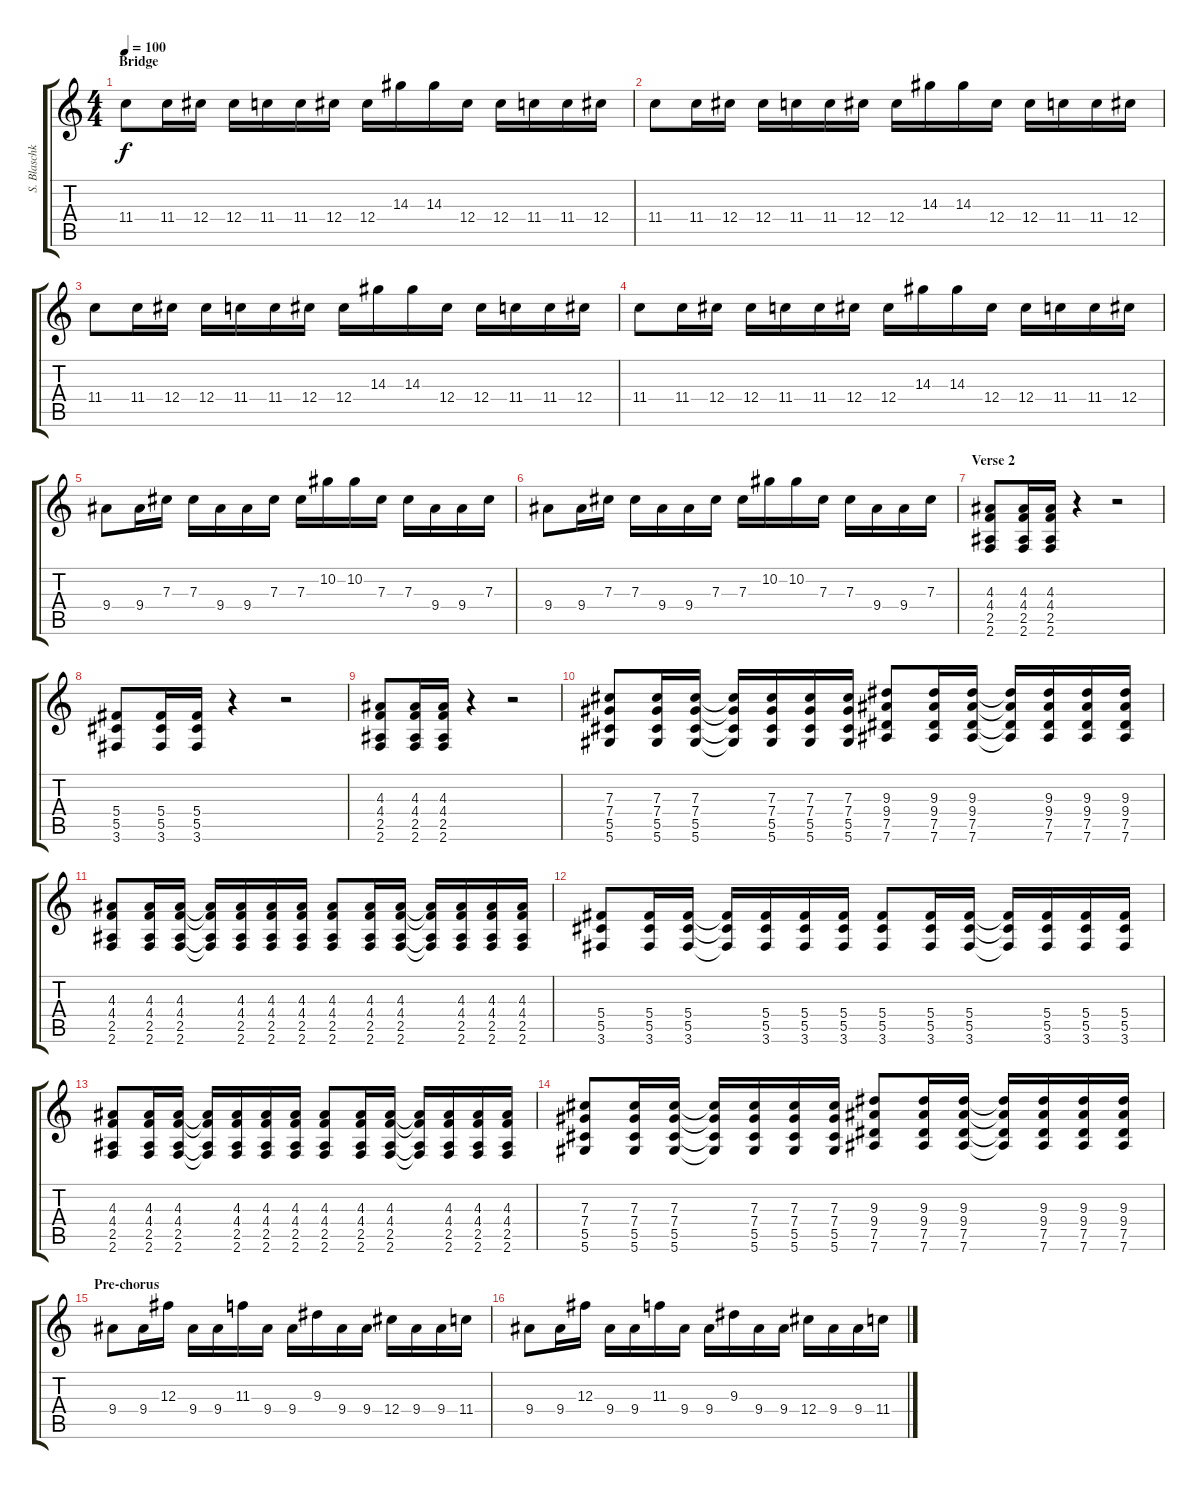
\track ("S. Blaschke" "S. Blaschk") {instrument distortionguitar}
\staff {score tabs}
\tuning (Eb4 Bb3 Gb3 Db3 Ab2 Eb2) {hide}
\ts (4 4)
\section ("" "Bridge")
\tempo 100
\clef g2
\ks c
11.4.8{dy f} 11.4.16 12.4.16 12.4.16 11.4.16 11.4.16 12.4.16 12.4.16 14.3.16 14.3.16 12.4.16 12.4.16 11.4.16 11.4.16 12.4.16 |
11.4.8 11.4.16 12.4.16 12.4.16 11.4.16 11.4.16 12.4.16 12.4.16 14.3.16 14.3.16 12.4.16 12.4.16 11.4.16 11.4.16 12.4.16 |
11.4.8 11.4.16 12.4.16 12.4.16 11.4.16 11.4.16 12.4.16 12.4.16 14.3.16 14.3.16 12.4.16 12.4.16 11.4.16 11.4.16 12.4.16 |
11.4.8 11.4.16 12.4.16 12.4.16 11.4.16 11.4.16 12.4.16 12.4.16 14.3.16 14.3.16 12.4.16 12.4.16 11.4.16 11.4.16 12.4.16 |
9.4.8 9.4.16 7.3.16 7.3.16 9.4.16 9.4.16 7.3.16 7.3.16 10.2.16 10.2.16 7.3.16 7.3.16 9.4.16 9.4.16 7.3.16 |
9.4.8 9.4.16 7.3.16 7.3.16 9.4.16 9.4.16 7.3.16 7.3.16 10.2.16 10.2.16 7.3.16 7.3.16 9.4.16 9.4.16 7.3.16 |
\section ("" "Verse 2")
(4.3 4.4 2.5 2.6).8 (4.3 4.4 2.5 2.6).16 (4.3 4.4 2.5 2.6).16 r.4 r.2 |
(5.4 5.5 3.6).8 (5.4 5.5 3.6).16 (5.4 5.5 3.6).16 r.4 r.2 |
(4.3 4.4 2.5 2.6).8 (4.3 4.4 2.5 2.6).16 (4.3 4.4 2.5 2.6).16 r.4 r.2 |
(7.3 7.4 5.5 5.6).8 (7.3 7.4 5.5 5.6).16 (7.3 7.4 5.5 5.6).16 (7.3{t} 7.4{t} 5.5{t} 5.6{t}).16 (7.3 7.4 5.5 5.6).16 (7.3 7.4 5.5 5.6).16 (7.3 7.4 5.5 5.6).16 (9.3 9.4 7.5 7.6).8 (9.3 9.4 7.5 7.6).16 (9.3 9.4 7.5 7.6).16 (9.3{t} 9.4{t} 7.5{t} 7.6{t}).16 (9.3 9.4 7.5 7.6).16 (9.3 9.4 7.5 7.6).16 (9.3 9.4 7.5 7.6).16 |
(4.3 4.4 2.5 2.6).8 (4.3 4.4 2.5 2.6).16 (4.3 4.4 2.5 2.6).16 (4.3{t} 4.4{t} 2.5{t} 2.6{t}).16 (4.3 4.4 2.5 2.6).16 (4.3 4.4 2.5 2.6).16 (4.3 4.4 2.5 2.6).16 (4.3 4.4 2.5 2.6).8 (4.3 4.4 2.5 2.6).16 (4.3 4.4 2.5 2.6).16 (4.3{t} 4.4{t} 2.5{t} 2.6{t}).16 (4.3 4.4 2.5 2.6).16 (4.3 4.4 2.5 2.6).16 (4.3 4.4 2.5 2.6).16 |
(5.4 5.5 3.6).8 (5.4 5.5 3.6).16 (5.4 5.5 3.6).16 (5.4{t} 5.5{t} 3.6{t}).16 (5.4 5.5 3.6).16 (5.4 5.5 3.6).16 (5.4 5.5 3.6).16 (5.4 5.5 3.6).8 (5.4 5.5 3.6).16 (5.4 5.5 3.6).16 (5.4{t} 5.5{t} 3.6{t}).16 (5.4 5.5 3.6).16 (5.4 5.5 3.6).16 (5.4 5.5 3.6).16 |
(4.3 4.4 2.5 2.6).8 (4.3 4.4 2.5 2.6).16 (4.3 4.4 2.5 2.6).16 (4.3{t} 4.4{t} 2.5{t} 2.6{t}).16 (4.3 4.4 2.5 2.6).16 (4.3 4.4 2.5 2.6).16 (4.3 4.4 2.5 2.6).16 (4.3 4.4 2.5 2.6).8 (4.3 4.4 2.5 2.6).16 (4.3 4.4 2.5 2.6).16 (4.3{t} 4.4{t} 2.5{t} 2.6{t}).16 (4.3 4.4 2.5 2.6).16 (4.3 4.4 2.5 2.6).16 (4.3 4.4 2.5 2.6).16 |
(7.3 7.4 5.5 5.6).8 (7.3 7.4 5.5 5.6).16 (7.3 7.4 5.5 5.6).16 (7.3{t} 7.4{t} 5.5{t} 5.6{t}).16 (7.3 7.4 5.5 5.6).16 (7.3 7.4 5.5 5.6).16 (7.3 7.4 5.5 5.6).16 (9.3 9.4 7.5 7.6).8 (9.3 9.4 7.5 7.6).16 (9.3 9.4 7.5 7.6).16 (9.3{t} 9.4{t} 7.5{t} 7.6{t}).16 (9.3 9.4 7.5 7.6).16 (9.3 9.4 7.5 7.6).16 (9.3 9.4 7.5 7.6).16 |
\section ("" "Pre-chorus")
9.4.8 9.4.16 12.3.16 9.4.16 9.4.16 11.3.16 9.4.16 9.4.16 9.3.16 9.4.16 9.4.16 12.4.16 9.4.16 9.4.16 11.4.16 |
9.4.8 9.4.16 12.3.16 9.4.16 9.4.16 11.3.16 9.4.16 9.4.16 9.3.16 9.4.16 9.4.16 12.4.16 9.4.16 9.4.16 11.4.16
